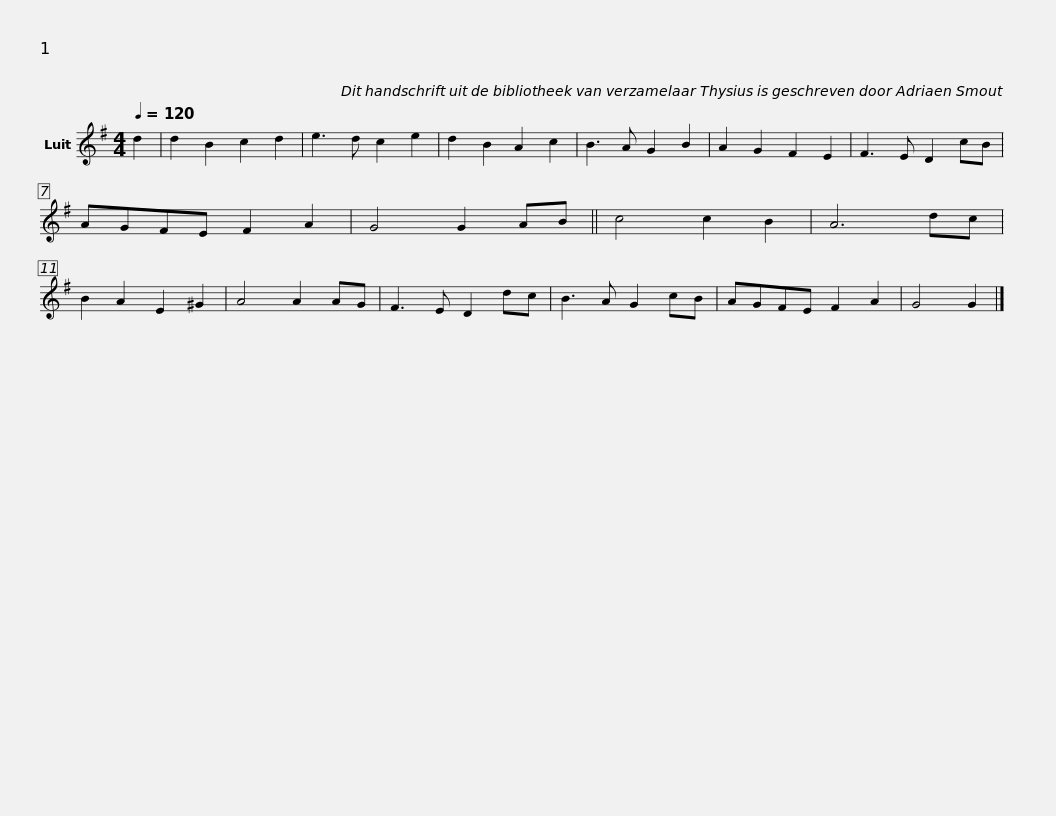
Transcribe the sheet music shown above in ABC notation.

X:1
L:1/8
Q:1/4=120
M:4/4
I:linebreak $
K:G
V:1 treble
V:1
 d2 | d2 B2 c2 d2 | e3 d c2 e2 | d2 B2 A2 c2 | B3 A G2 B2 | %5
 A2 G2 F2 E2 | F3 E D2 cB | AGFE F2 A2 | G4 G2 AB ||$ c4 c2 B2 | %10
 A6 dc | B2 A2 E2 ^G2 | A4 A2 AG | F3 E D2 dc | B3 A G2 cB | %15
 AGFE F2 A2 | G4 G2 |] %17
